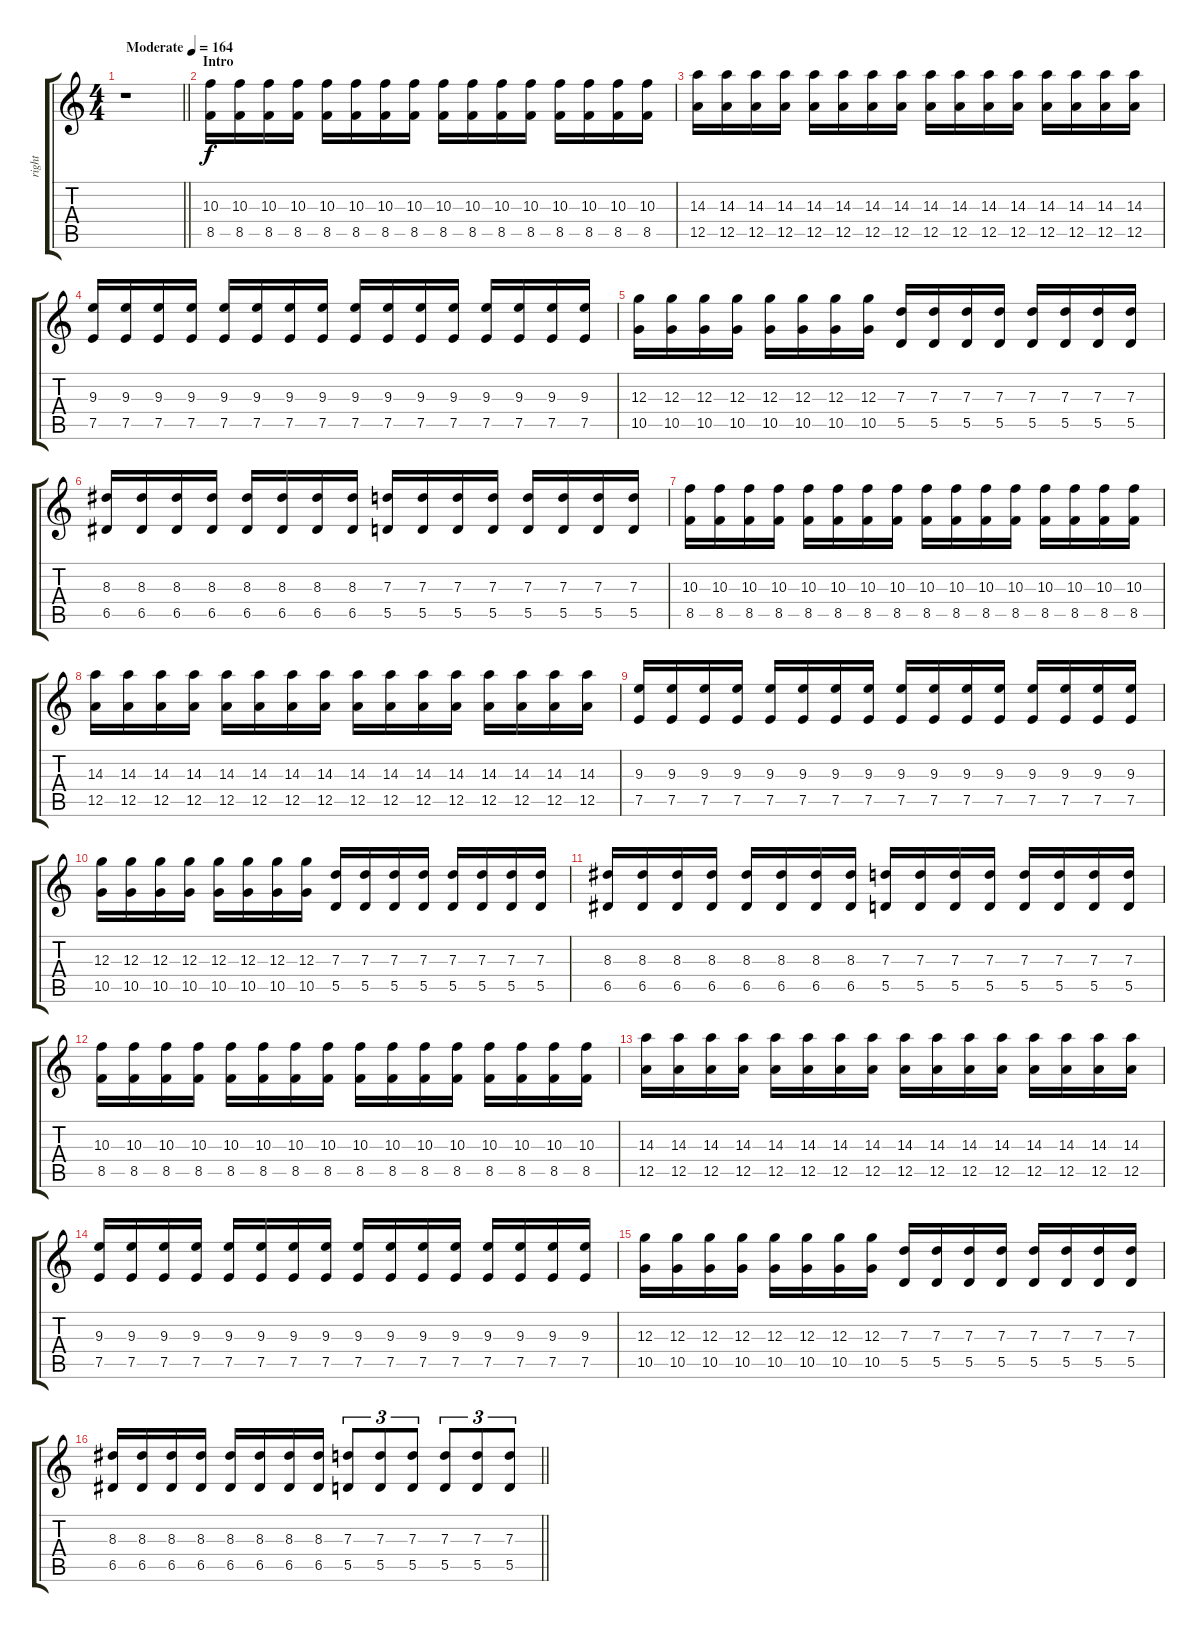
\track ("right" "right") {instrument distortionguitar}
\staff {score tabs}
\tuning (E4 B3 G3 D3 A2 D2) {hide}
\ts (4 4)
\tempo (164 "Moderate")
\clef g2
\barLineRight lightlight
\ks c
r.1{dy f instrument distortionguitar} |
\section ("" "Intro")
(10.3 8.5).16 (10.3 8.5).16 (10.3 8.5).16 (10.3 8.5).16 (10.3 8.5).16 (10.3 8.5).16 (10.3 8.5).16 (10.3 8.5).16 (10.3 8.5).16 (10.3 8.5).16 (10.3 8.5).16 (10.3 8.5).16 (10.3 8.5).16 (10.3 8.5).16 (10.3 8.5).16 (10.3 8.5).16 |
(14.3 12.5).16 (14.3 12.5).16 (14.3 12.5).16 (14.3 12.5).16 (14.3 12.5).16 (14.3 12.5).16 (14.3 12.5).16 (14.3 12.5).16 (14.3 12.5).16 (14.3 12.5).16 (14.3 12.5).16 (14.3 12.5).16 (14.3 12.5).16 (14.3 12.5).16 (14.3 12.5).16 (14.3 12.5).16 |
(9.3 7.5).16 (9.3 7.5).16 (9.3 7.5).16 (9.3 7.5).16 (9.3 7.5).16 (9.3 7.5).16 (9.3 7.5).16 (9.3 7.5).16 (9.3 7.5).16 (9.3 7.5).16 (9.3 7.5).16 (9.3 7.5).16 (9.3 7.5).16 (9.3 7.5).16 (9.3 7.5).16 (9.3 7.5).16 |
(12.3 10.5).16 (12.3 10.5).16 (12.3 10.5).16 (12.3 10.5).16 (12.3 10.5).16 (12.3 10.5).16 (12.3 10.5).16 (12.3 10.5).16 (7.3 5.5).16 (7.3 5.5).16 (7.3 5.5).16 (7.3 5.5).16 (7.3 5.5).16 (7.3 5.5).16 (7.3 5.5).16 (7.3 5.5).16 |
(8.3 6.5).16 (8.3 6.5).16 (8.3 6.5).16 (8.3 6.5).16 (8.3 6.5).16 (8.3 6.5).16 (8.3 6.5).16 (8.3 6.5).16 (7.3 5.5).16 (7.3 5.5).16 (7.3 5.5).16 (7.3 5.5).16 (7.3 5.5).16 (7.3 5.5).16 (7.3 5.5).16 (7.3 5.5).16 |
(10.3 8.5).16 (10.3 8.5).16 (10.3 8.5).16 (10.3 8.5).16 (10.3 8.5).16 (10.3 8.5).16 (10.3 8.5).16 (10.3 8.5).16 (10.3 8.5).16 (10.3 8.5).16 (10.3 8.5).16 (10.3 8.5).16 (10.3 8.5).16 (10.3 8.5).16 (10.3 8.5).16 (10.3 8.5).16 |
(14.3 12.5).16 (14.3 12.5).16 (14.3 12.5).16 (14.3 12.5).16 (14.3 12.5).16 (14.3 12.5).16 (14.3 12.5).16 (14.3 12.5).16 (14.3 12.5).16 (14.3 12.5).16 (14.3 12.5).16 (14.3 12.5).16 (14.3 12.5).16 (14.3 12.5).16 (14.3 12.5).16 (14.3 12.5).16 |
(9.3 7.5).16 (9.3 7.5).16 (9.3 7.5).16 (9.3 7.5).16 (9.3 7.5).16 (9.3 7.5).16 (9.3 7.5).16 (9.3 7.5).16 (9.3 7.5).16 (9.3 7.5).16 (9.3 7.5).16 (9.3 7.5).16 (9.3 7.5).16 (9.3 7.5).16 (9.3 7.5).16 (9.3 7.5).16 |
(12.3 10.5).16 (12.3 10.5).16 (12.3 10.5).16 (12.3 10.5).16 (12.3 10.5).16 (12.3 10.5).16 (12.3 10.5).16 (12.3 10.5).16 (7.3 5.5).16 (7.3 5.5).16 (7.3 5.5).16 (7.3 5.5).16 (7.3 5.5).16 (7.3 5.5).16 (7.3 5.5).16 (7.3 5.5).16 |
(8.3 6.5).16 (8.3 6.5).16 (8.3 6.5).16 (8.3 6.5).16 (8.3 6.5).16 (8.3 6.5).16 (8.3 6.5).16 (8.3 6.5).16 (7.3 5.5).16 (7.3 5.5).16 (7.3 5.5).16 (7.3 5.5).16 (7.3 5.5).16 (7.3 5.5).16 (7.3 5.5).16 (7.3 5.5).16 |
(10.3 8.5).16 (10.3 8.5).16 (10.3 8.5).16 (10.3 8.5).16 (10.3 8.5).16 (10.3 8.5).16 (10.3 8.5).16 (10.3 8.5).16 (10.3 8.5).16 (10.3 8.5).16 (10.3 8.5).16 (10.3 8.5).16 (10.3 8.5).16 (10.3 8.5).16 (10.3 8.5).16 (10.3 8.5).16 |
(14.3 12.5).16 (14.3 12.5).16 (14.3 12.5).16 (14.3 12.5).16 (14.3 12.5).16 (14.3 12.5).16 (14.3 12.5).16 (14.3 12.5).16 (14.3 12.5).16 (14.3 12.5).16 (14.3 12.5).16 (14.3 12.5).16 (14.3 12.5).16 (14.3 12.5).16 (14.3 12.5).16 (14.3 12.5).16 |
(9.3 7.5).16 (9.3 7.5).16 (9.3 7.5).16 (9.3 7.5).16 (9.3 7.5).16 (9.3 7.5).16 (9.3 7.5).16 (9.3 7.5).16 (9.3 7.5).16 (9.3 7.5).16 (9.3 7.5).16 (9.3 7.5).16 (9.3 7.5).16 (9.3 7.5).16 (9.3 7.5).16 (9.3 7.5).16 |
(12.3 10.5).16 (12.3 10.5).16 (12.3 10.5).16 (12.3 10.5).16 (12.3 10.5).16 (12.3 10.5).16 (12.3 10.5).16 (12.3 10.5).16 (7.3 5.5).16 (7.3 5.5).16 (7.3 5.5).16 (7.3 5.5).16 (7.3 5.5).16 (7.3 5.5).16 (7.3 5.5).16 (7.3 5.5).16 |
\barLineRight lightlight
(8.3 6.5).16 (8.3 6.5).16 (8.3 6.5).16 (8.3 6.5).16 (8.3 6.5).16 (8.3 6.5).16 (8.3 6.5).16 (8.3 6.5).16 (7.3 5.5).8{tu (3 2)} (7.3 5.5).8{tu (3 2)} (7.3 5.5).8{tu (3 2)} (7.3 5.5).8{tu (3 2)} (7.3 5.5).8{tu (3 2)} (7.3 5.5).8{tu (3 2)}
